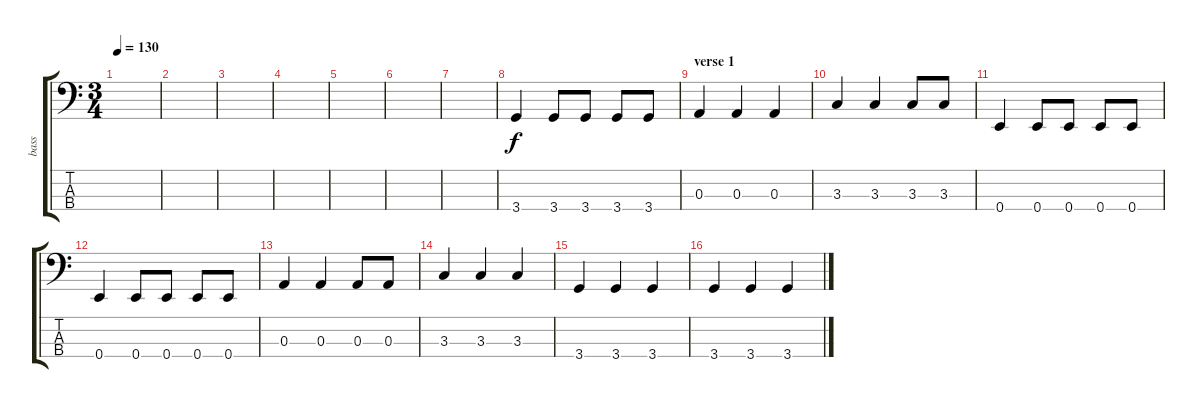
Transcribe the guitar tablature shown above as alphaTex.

\track ("bass" "bass") {instrument acousticbass}
\staff {score tabs}
\tuning (G2 D2 A1 E1) {hide}
\ts (3 4)
\tempo 130
\clef f4
\ks c
|
|
|
|
|
|
|
3.4.4 3.4.8 3.4.8 3.4.8 3.4.8 |
\section ("" "verse 1")
0.3.4 0.3.4 0.3.4 |
3.3.4 3.3.4 3.3.8 3.3.8 |
0.4.4 0.4.8 0.4.8 0.4.8 0.4.8 |
0.4.4 0.4.8 0.4.8 0.4.8 0.4.8 |
0.3.4 0.3.4 0.3.8 0.3.8 |
3.3.4 3.3.4 3.3.4 |
3.4.4 3.4.4 3.4.4 |
3.4.4 3.4.4 3.4.4
